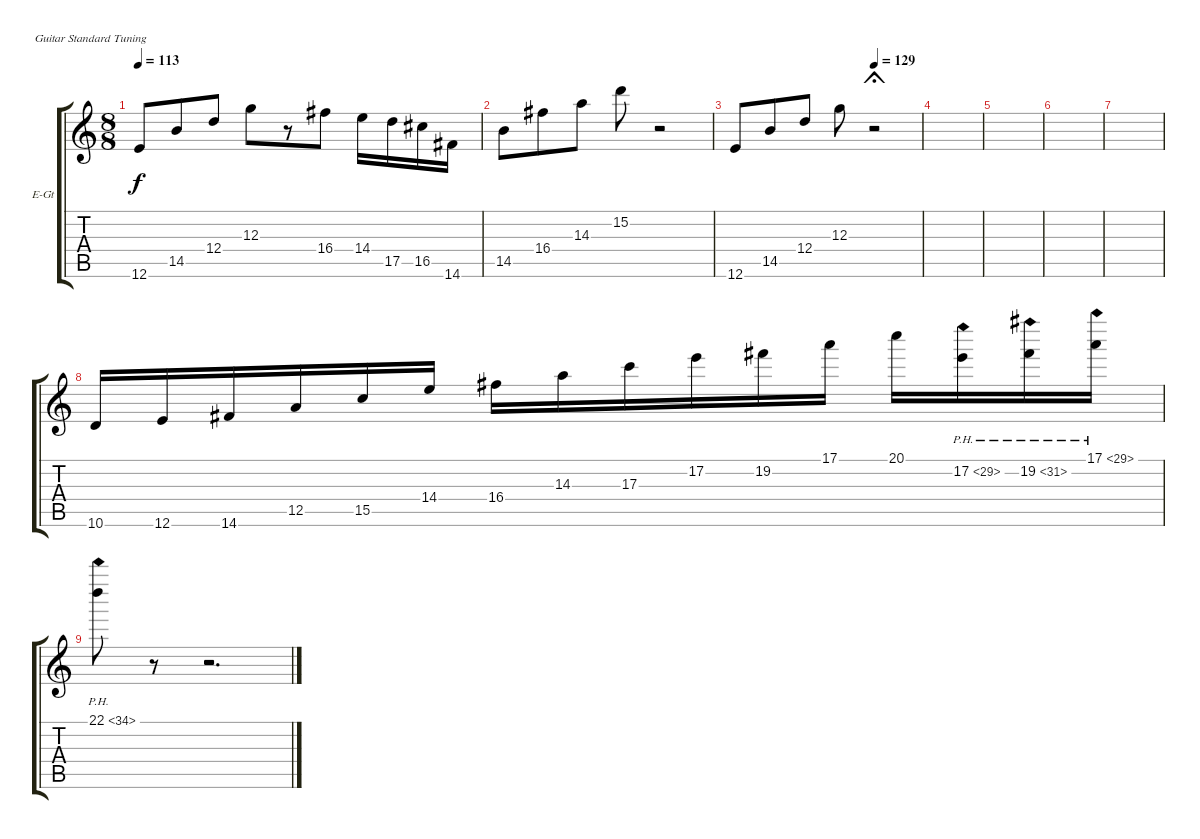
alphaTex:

\defaultSystemsLayout 4
\bracketExtendMode groupsimilarinstruments
\firstSystemTrackNameOrientation horizontal
\otherSystemsTrackNameOrientation horizontal
\track ("Tertiary" "E-Gt") {instrument electricguitarclean}
\staff {score tabs}
\tuning (E4 B3 G3 D3 A2 E2)
\ts (8 8)
\tempo 113
\clef g2
\ks c
12.6.8{dy f} 14.5.8 12.4.8 12.3.8 r.8 16.4.8 14.4.16 17.5.16 16.5.16 14.6.16 |
14.5.8 16.4.8 14.3.8 15.2.8 r.2 |
\tempo (129 0.75)
12.6.8 14.5.8 12.4.8 12.3.8 r.2{fermata (short 0)} |
|
|
|
|
10.6.16 12.6.16 14.6.16 12.5.16 15.5.16 14.4.16 16.4.16 14.3.16 17.3.16 17.2.16 19.2.16 17.1.16 20.1.16 17.2{ph 12}.16 19.2{ph 12}.16 17.1{ph 12}.16 |
22.1{ph 12}.8 r.8 r.2{d}
